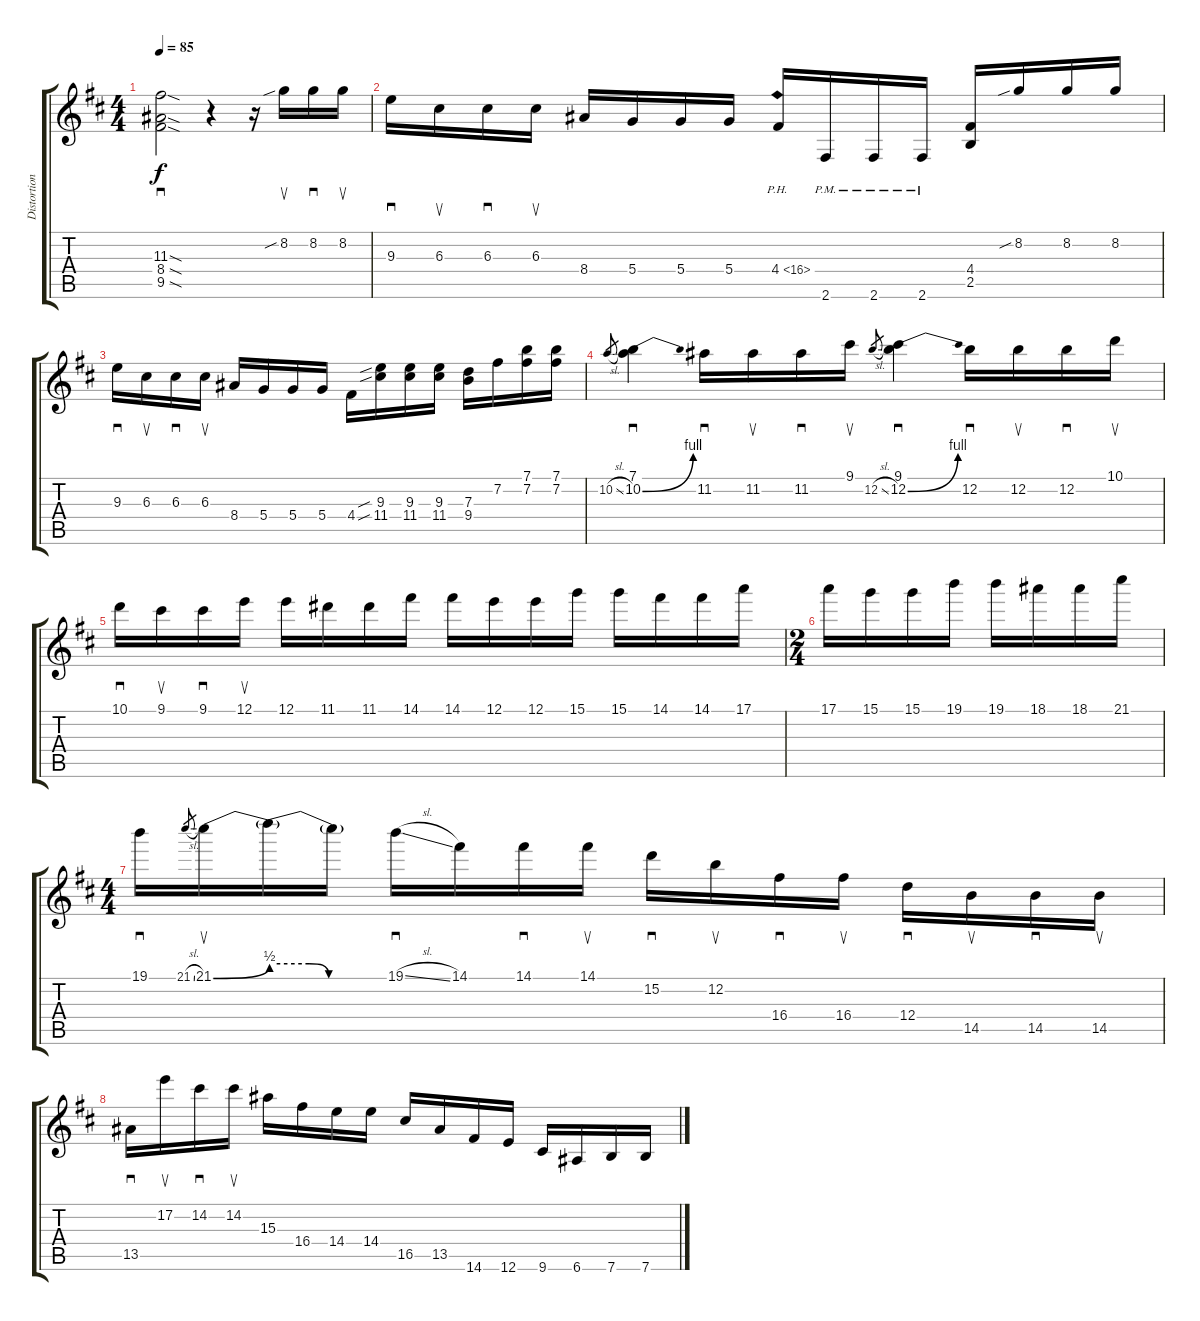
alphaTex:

\track ("Distortion Guitar" "Distortion") {instrument overdrivenguitar}
\staff {score tabs}
\tuning (E4 B3 G3 D3 A2 E2) {hide}
\ts (4 4)
\tempo 85
\clef g2
\ks d
(11.3{sod} 8.4{sod} 9.5{sod}).2{sd dy f} r.4 r.16 8.2{sib}.16{su} 8.2.16{sd} 8.2.16{su} |
9.3.16{sd} 6.3.16{su} 6.3.16{sd} 6.3.16{su} 8.4.16 5.4.16 5.4.16 5.4.16 4.4{ph 12}.16 2.6{pm}.16 2.6{pm}.16 2.6{pm}.16 (4.4 2.5).16 8.2{sib}.16 8.2.16 8.2.16 |
9.3.16{sd} 6.3.16{su} 6.3.16{sd} 6.3.16{su} 8.4.16 5.4.16 5.4.16 5.4.16 4.4.16 (9.3{sib} 11.4{sib}).16 (9.3 11.4).16 (9.3 11.4).16 (7.3 9.4).16 7.2.16 (7.1 7.2).16 (7.1 7.2).16 |
10.2{sl}.8{gr} (7.1 10.2{be (bend 0 0 60 4)}).4{sd} 11.2.16{sd} 11.2.16{su} 11.2.16{sd} 9.1.16{su} 12.2{sl}.8{gr} (9.1 12.2{be (bend 0 0 60 4)}).4{sd} 12.2.16{sd} 12.2.16{su} 12.2.16{sd} 10.1.16{su} |
10.1.16{sd} 9.1.16{su} 9.1.16{sd} 12.1.16{su} 12.1.16 11.1.16 11.1.16 14.1.16 14.1.16 12.1.16 12.1.16 15.1.16 15.1.16 14.1.16 14.1.16 17.1.16 |
\ts (2 4)
17.1.16 15.1.16 15.1.16 19.1.16 19.1.16 18.1.16 18.1.16 21.1.16 |
\ts (4 4)
19.1.16{sd} 21.1{sl}.8{gr} 21.1{be (bend 0 0 60 2)}.16{su} 21.1{be (custom 0 2 20 2 30 0 60 0) t}.16 21.1{t}.16 19.1{sl}.16{sd} 14.1.16 14.1.16{sd} 14.1.16{su} 15.2.16{sd} 12.2.16{su} 16.4.16{sd} 16.4.16{su} 12.4.16{sd} 14.5.16{su} 14.5.16{sd} 14.5.16{su} |
13.5.16{sd} 17.2.16{su} 14.2.16{sd} 14.2.16{su} 15.3.16 16.4.16 14.4.16 14.4.16 16.5.16 13.5.16 14.6.16 12.6.16 9.6.16 6.6.16 7.6.16 7.6.16
